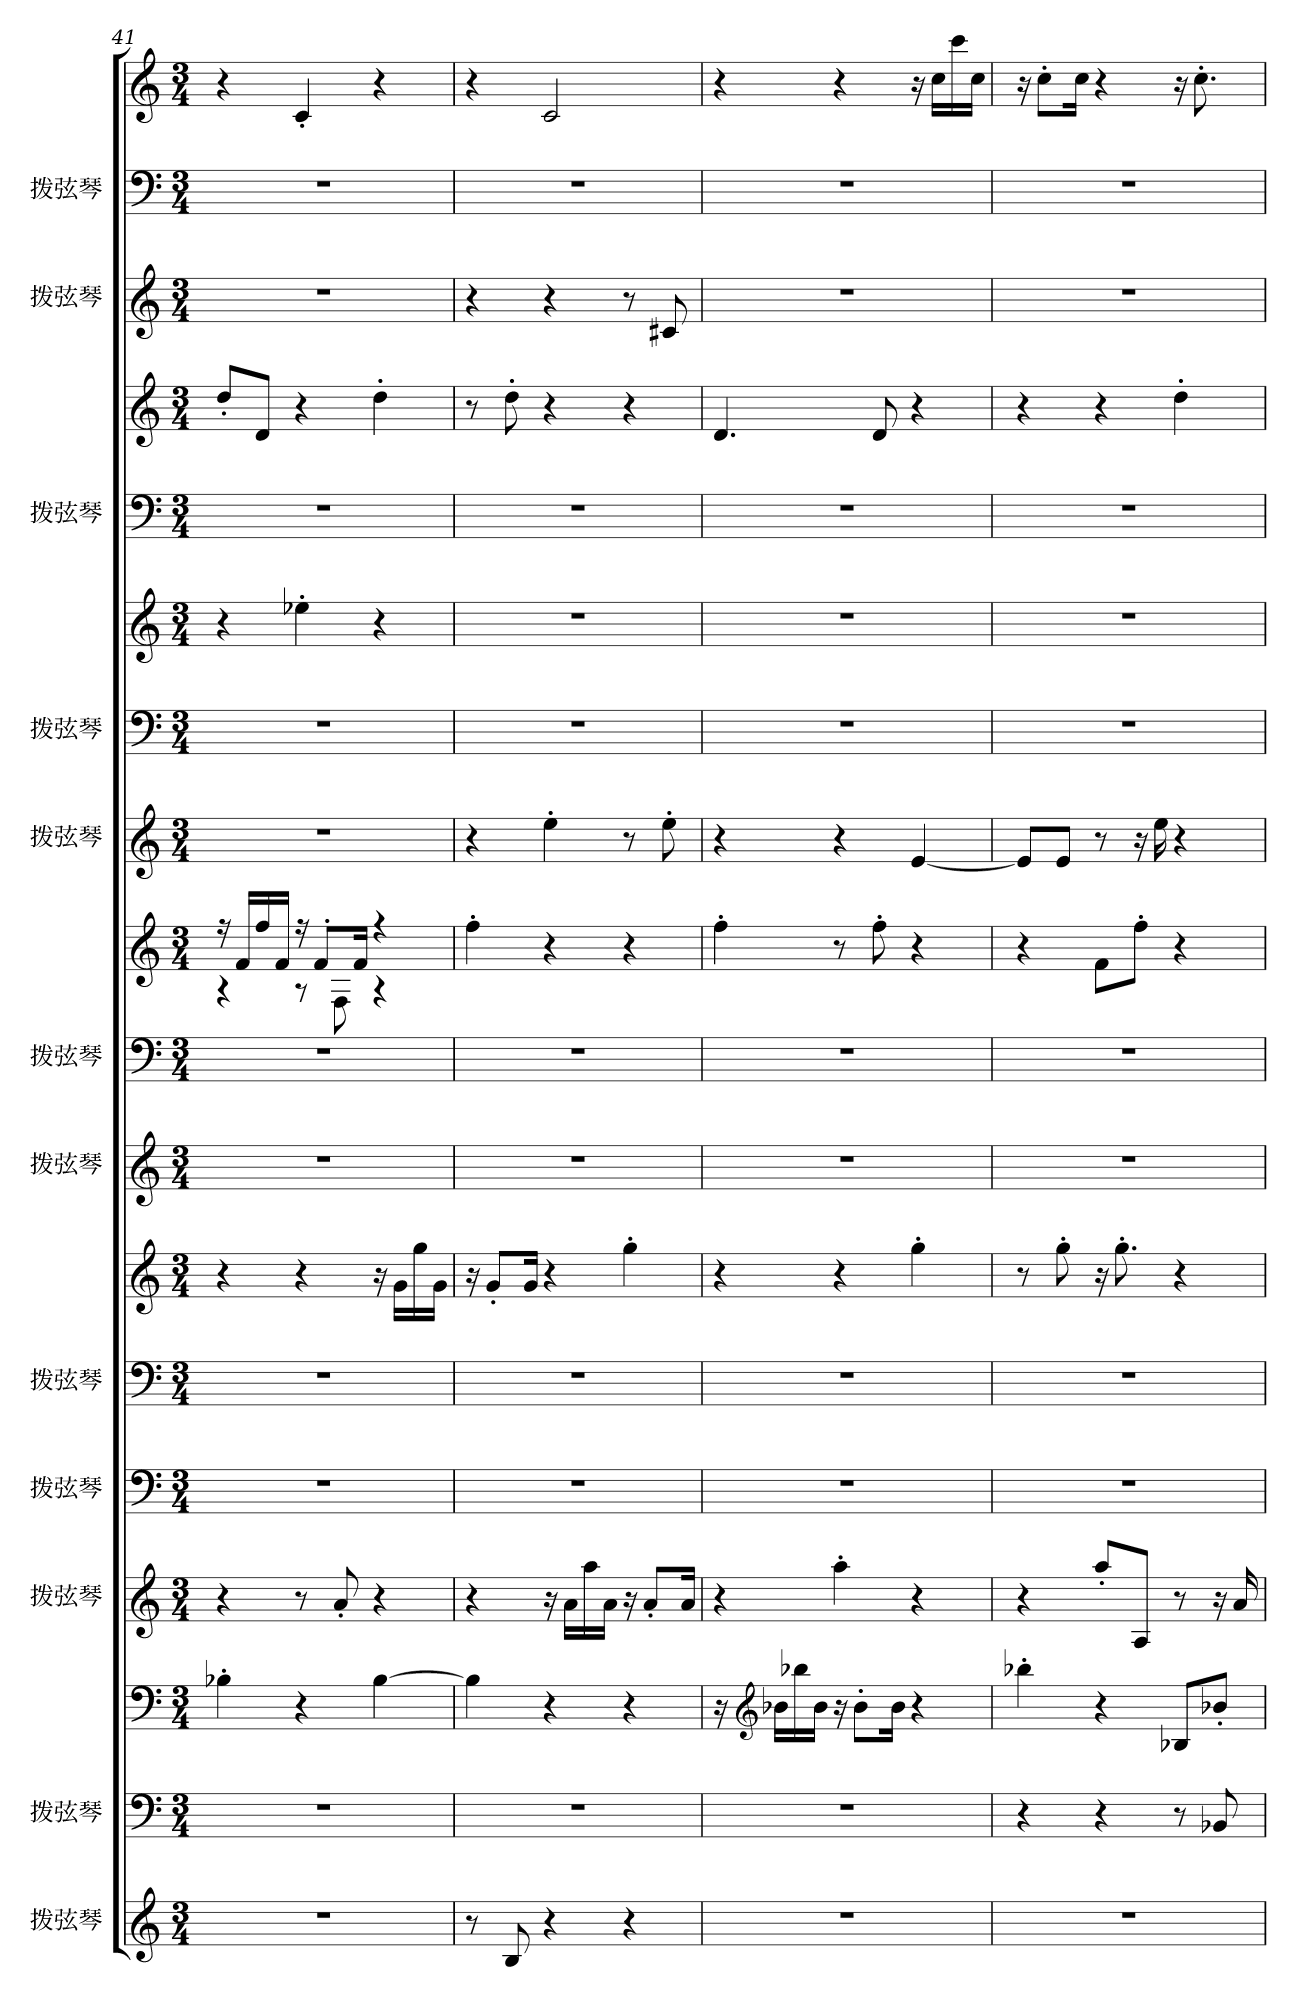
**kern	**kern	**kern	**kern	**kern	**kern	**kern	**kern	**kern	**kern	**kern	**kern	**kern	**kern	**kern	**kern	**kern	**kern
*part12	*part11	*part11	*part10	*part9	*part8	*part8	*part7	*part6	*part6	*part5	*part4	*part4	*part3	*part3	*part2	*part1	*part1
*staff18	*staff17	*staff16	*staff15	*staff14	*staff13	*staff12	*staff11	*staff10	*staff9	*staff8	*staff7	*staff6	*staff5	*staff4	*staff3	*staff2	*staff1
*I"拨弦琴	*I"拨弦琴	*	*I"拨弦琴	*I"拨弦琴	*I"拨弦琴	*	*I"拨弦琴	*I"拨弦琴	*	*I"拨弦琴	*I"拨弦琴	*	*I"拨弦琴	*	*I"拨弦琴	*I"拨弦琴	*
*clefG2	*clefF4	*clefF4	*clefG2	*clefF4	*clefF4	*clefG2	*clefG2	*clefF4	*clefG2	*clefG2	*clefF4	*clefG2	*clefF4	*clefG2	*clefG2	*clefF4	*clefG2
*k[]	*k[]	*k[]	*k[]	*k[]	*k[]	*k[]	*k[]	*k[]	*k[]	*k[]	*k[]	*k[]	*k[]	*k[]	*k[]	*k[]	*k[]
*M3/4	*M3/4	*M3/4	*M3/4	*M3/4	*M3/4	*M3/4	*M3/4	*M3/4	*M3/4	*M3/4	*M3/4	*M3/4	*M3/4	*M3/4	*M3/4	*M3/4	*M3/4
=41	=41	=41	=41	=41	=41	=41	=41	=41	=41	=41	=41	=41	=41	=41	=41	=41	=41
*	*	*	*	*	*	*	*	*	*^	*	*	*	*	*	*	*	*
2.r	2.r	4B-X'\	4r	2.r	2.r	4r	2.r	2.r	16r	4r	2.r	2.r	4r	2.r	8dd'/L	2.r	2.r	4r
.	.	.	.	.	.	.	.	.	16f/LL	.	.	.	.	.	.	.	.	.
.	.	.	.	.	.	.	.	.	16ff/	.	.	.	.	.	8d/J	.	.	.
.	.	.	.	.	.	.	.	.	16f/JJ	.	.	.	.	.	.	.	.	.
.	.	4r	8r	.	.	4r	.	.	16r	8r	.	.	4ee-X'\	.	4r	.	.	4c'/
.	.	.	.	.	.	.	.	.	8f'/L	.	.	.	.	.	.	.	.	.
.	.	.	8a'/	.	.	.	.	.	.	8F\	.	.	.	.	.	.	.	.
.	.	.	.	.	.	.	.	.	16f/Jk	.	.	.	.	.	.	.	.	.
.	.	[4B-\	4r	.	.	16r	.	.	4r	4r	.	.	4r	.	4dd'\	.	.	4r
.	.	.	.	.	.	16g\LL	.	.	.	.	.	.	.	.	.	.	.	.
.	.	.	.	.	.	16gg\	.	.	.	.	.	.	.	.	.	.	.	.
.	.	.	.	.	.	16g\JJ	.	.	.	.	.	.	.	.	.	.	.	.
*	*	*	*	*	*	*	*	*	*v	*v	*	*	*	*	*	*	*	*
!!LO:PB:g=z
=42	=42	=42	=42	=42	=42	=42	=42	=42	=42	=42	=42	=42	=42	=42	=42	=42	=42
8r	2.r	4B-\]	4r	2.r	2.r	16r	2.r	2.r	4ff'\	4r	2.r	2.r	2.r	8r	4r	2.r	4r
.	.	.	.	.	.	8g'/L	.	.	.	.	.	.	.	.	.	.	.
8B/	.	.	.	.	.	.	.	.	.	.	.	.	.	8dd'\	.	.	.
.	.	.	.	.	.	16g/Jk	.	.	.	.	.	.	.	.	.	.	.
4r	.	4r	16r	.	.	4r	.	.	4r	4ee'\	.	.	.	4r	4r	.	2c/
.	.	.	16a\LL	.	.	.	.	.	.	.	.	.	.	.	.	.	.
.	.	.	16aa\	.	.	.	.	.	.	.	.	.	.	.	.	.	.
.	.	.	16a\JJ	.	.	.	.	.	.	.	.	.	.	.	.	.	.
4r	.	4r	16r	.	.	4gg'\	.	.	4r	8r	.	.	.	4r	8r	.	.
.	.	.	8a'/L	.	.	.	.	.	.	.	.	.	.	.	.	.	.
.	.	.	.	.	.	.	.	.	.	8ee'\	.	.	.	.	8c#X/	.	.
.	.	.	16a/Jk	.	.	.	.	.	.	.	.	.	.	.	.	.	.
=43	=43	=43	=43	=43	=43	=43	=43	=43	=43	=43	=43	=43	=43	=43	=43	=43	=43
2.r	2.r	16r	4r	2.r	2.r	4r	2.r	2.r	4ff'\	4r	2.r	2.r	2.r	4.d/	2.r	2.r	4r
*	*	*clefG2	*	*	*	*	*	*	*	*	*	*	*	*	*	*	*
.	.	16b-X\LL	.	.	.	.	.	.	.	.	.	.	.	.	.	.	.
.	.	16bb-X\	.	.	.	.	.	.	.	.	.	.	.	.	.	.	.
.	.	16b-\JJ	.	.	.	.	.	.	.	.	.	.	.	.	.	.	.
.	.	16r	4aa'\	.	.	4r	.	.	8r	4r	.	.	.	.	.	.	4r
.	.	8b-'\L	.	.	.	.	.	.	.	.	.	.	.	.	.	.	.
.	.	.	.	.	.	.	.	.	8ff'\	.	.	.	.	8d/	.	.	.
.	.	16b-\Jk	.	.	.	.	.	.	.	.	.	.	.	.	.	.	.
.	.	4r	4r	.	.	4gg'\	.	.	4r	[4e/	.	.	.	4r	.	.	16r
.	.	.	.	.	.	.	.	.	.	.	.	.	.	.	.	.	16cc\LL
.	.	.	.	.	.	.	.	.	.	.	.	.	.	.	.	.	16ccc\
.	.	.	.	.	.	.	.	.	.	.	.	.	.	.	.	.	16cc\JJ
=44	=44	=44	=44	=44	=44	=44	=44	=44	=44	=44	=44	=44	=44	=44	=44	=44	=44
2.r	4r	4bb-X'\	4r	2.r	2.r	8r	2.r	2.r	4r	8e/L]	2.r	2.r	2.r	4r	2.r	2.r	16r
.	.	.	.	.	.	.	.	.	.	.	.	.	.	.	.	.	8cc'\L
.	.	.	.	.	.	8gg'\	.	.	.	8e/J	.	.	.	.	.	.	.
.	.	.	.	.	.	.	.	.	.	.	.	.	.	.	.	.	16cc\Jk
.	4r	4r	8aa'/L	.	.	16r	.	.	8f\L	8r	.	.	.	4r	.	.	4r
.	.	.	.	.	.	8.gg'\	.	.	.	.	.	.	.	.	.	.	.
.	.	.	8A/J	.	.	.	.	.	8ff'\J	16r	.	.	.	.	.	.	.
.	.	.	.	.	.	.	.	.	.	16ee\	.	.	.	.	.	.	.
.	8r	8B-X/L	8r	.	.	4r	.	.	4r	4r	.	.	.	4dd'\	.	.	16r
.	.	.	.	.	.	.	.	.	.	.	.	.	.	.	.	.	8.cc'\
.	8BB-X/	8b-X'/J	16r	.	.	.	.	.	.	.	.	.	.	.	.	.	.
.	.	.	16a/	.	.	.	.	.	.	.	.	.	.	.	.	.	.
=	=	=	=	=	=	=	=	=	=	=	=	=	=	=	=	=	=
*-	*-	*-	*-	*-	*-	*-	*-	*-	*-	*-	*-	*-	*-	*-	*-	*-	*-
